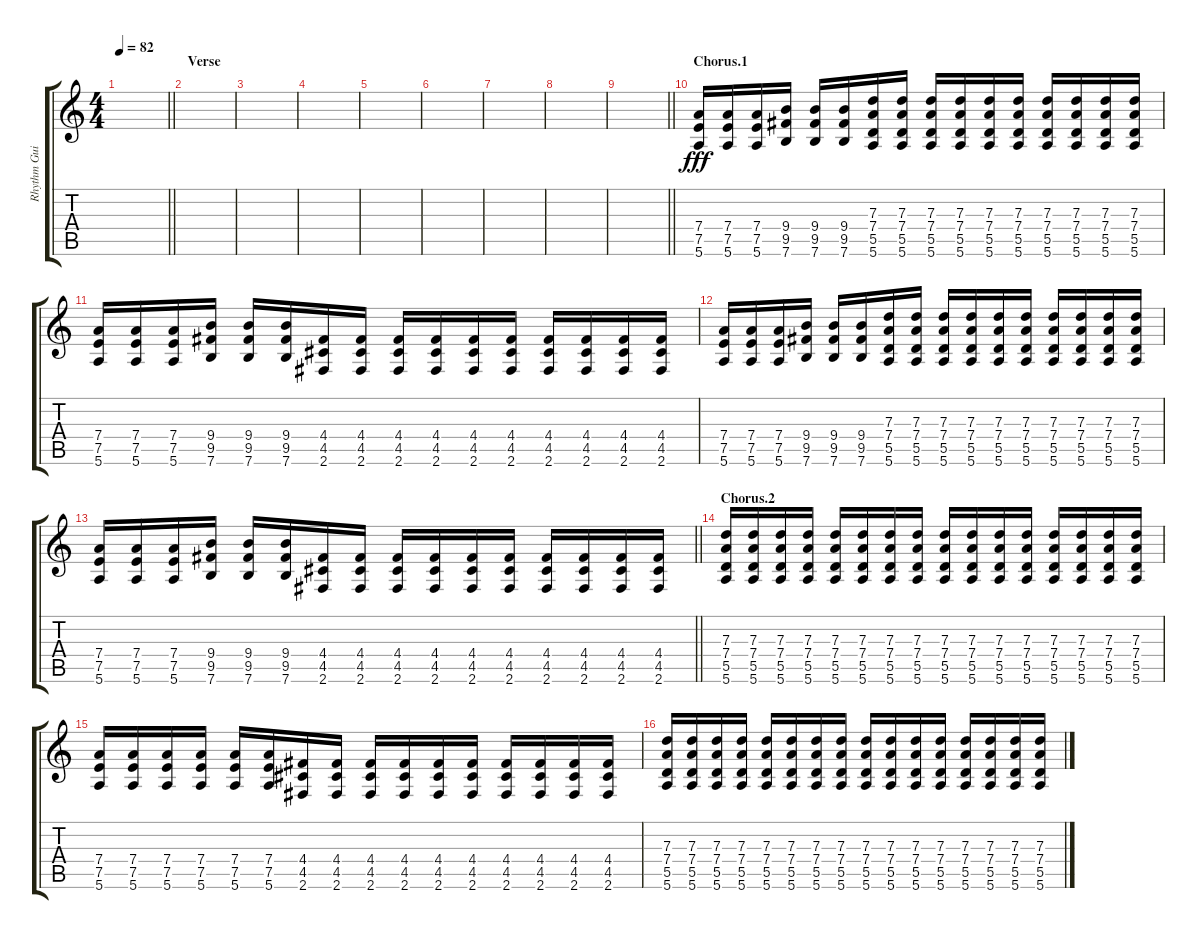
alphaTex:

\track ("Rhythm Guitar L" "Rhythm Gui") {instrument electricguitarjazz}
\staff {score tabs}
\tuning (E4 B3 G3 D3 A2 E2) {hide}
\ts (4 4)
\tempo 82
\clef g2
\barLineRight lightlight
\ks c
|
\section ("" "Verse")
|
|
|
|
|
|
|
\barLineRight lightlight
|
\section ("" "Chorus.1")
(7.4 7.5 5.6).16{dy fff volume 8} (7.4 7.5 5.6).16 (7.4 7.5 5.6).16 (9.4 9.5 7.6).16 (9.4 9.5 7.6).16 (9.4 9.5 7.6).16 (7.3 7.4 5.5 5.6).16 (7.3 7.4 5.5 5.6).16 (7.3 7.4 5.5 5.6).16 (7.3 7.4 5.5 5.6).16 (7.3 7.4 5.5 5.6).16 (7.3 7.4 5.5 5.6).16 (7.3 7.4 5.5 5.6).16 (7.3 7.4 5.5 5.6).16 (7.3 7.4 5.5 5.6).16 (7.3 7.4 5.5 5.6).16 |
(7.4 7.5 5.6).16 (7.4 7.5 5.6).16 (7.4 7.5 5.6).16 (9.4 9.5 7.6).16 (9.4 9.5 7.6).16 (9.4 9.5 7.6).16 (4.4 4.5 2.6).16 (4.4 4.5 2.6).16 (4.4 4.5 2.6).16 (4.4 4.5 2.6).16 (4.4 4.5 2.6).16 (4.4 4.5 2.6).16 (4.4 4.5 2.6).16 (4.4 4.5 2.6).16 (4.4 4.5 2.6).16 (4.4 4.5 2.6).16 |
(7.4 7.5 5.6).16 (7.4 7.5 5.6).16 (7.4 7.5 5.6).16 (9.4 9.5 7.6).16 (9.4 9.5 7.6).16 (9.4 9.5 7.6).16 (7.3 7.4 5.5 5.6).16 (7.3 7.4 5.5 5.6).16 (7.3 7.4 5.5 5.6).16 (7.3 7.4 5.5 5.6).16 (7.3 7.4 5.5 5.6).16 (7.3 7.4 5.5 5.6).16 (7.3 7.4 5.5 5.6).16 (7.3 7.4 5.5 5.6).16 (7.3 7.4 5.5 5.6).16 (7.3 7.4 5.5 5.6).16 |
\barLineRight lightlight
(7.4 7.5 5.6).16 (7.4 7.5 5.6).16 (7.4 7.5 5.6).16 (9.4 9.5 7.6).16 (9.4 9.5 7.6).16 (9.4 9.5 7.6).16 (4.4 4.5 2.6).16 (4.4 4.5 2.6).16 (4.4 4.5 2.6).16 (4.4 4.5 2.6).16 (4.4 4.5 2.6).16 (4.4 4.5 2.6).16 (4.4 4.5 2.6).16 (4.4 4.5 2.6).16 (4.4 4.5 2.6).16 (4.4 4.5 2.6).16 |
\section ("" "Chorus.2")
(7.3 7.4 5.5 5.6).16 (7.3 7.4 5.5 5.6).16 (7.3 7.4 5.5 5.6).16 (7.3 7.4 5.5 5.6).16 (7.3 7.4 5.5 5.6).16 (7.3 7.4 5.5 5.6).16 (7.3 7.4 5.5 5.6).16 (7.3 7.4 5.5 5.6).16 (7.3 7.4 5.5 5.6).16 (7.3 7.4 5.5 5.6).16 (7.3 7.4 5.5 5.6).16 (7.3 7.4 5.5 5.6).16 (7.3 7.4 5.5 5.6).16 (7.3 7.4 5.5 5.6).16 (7.3 7.4 5.5 5.6).16 (7.3 7.4 5.5 5.6).16 |
(7.4 7.5 5.6).16 (7.4 7.5 5.6).16 (7.4 7.5 5.6).16 (7.4 7.5 5.6).16 (7.4 7.5 5.6).16 (7.4 7.5 5.6).16 (4.4 4.5 2.6).16 (4.4 4.5 2.6).16 (4.4 4.5 2.6).16 (4.4 4.5 2.6).16 (4.4 4.5 2.6).16 (4.4 4.5 2.6).16 (4.4 4.5 2.6).16 (4.4 4.5 2.6).16 (4.4 4.5 2.6).16 (4.4 4.5 2.6).16 |
(7.3 7.4 5.5 5.6).16 (7.3 7.4 5.5 5.6).16 (7.3 7.4 5.5 5.6).16 (7.3 7.4 5.5 5.6).16 (7.3 7.4 5.5 5.6).16 (7.3 7.4 5.5 5.6).16 (7.3 7.4 5.5 5.6).16 (7.3 7.4 5.5 5.6).16 (7.3 7.4 5.5 5.6).16 (7.3 7.4 5.5 5.6).16 (7.3 7.4 5.5 5.6).16 (7.3 7.4 5.5 5.6).16 (7.3 7.4 5.5 5.6).16 (7.3 7.4 5.5 5.6).16 (7.3 7.4 5.5 5.6).16 (7.3 7.4 5.5 5.6).16
